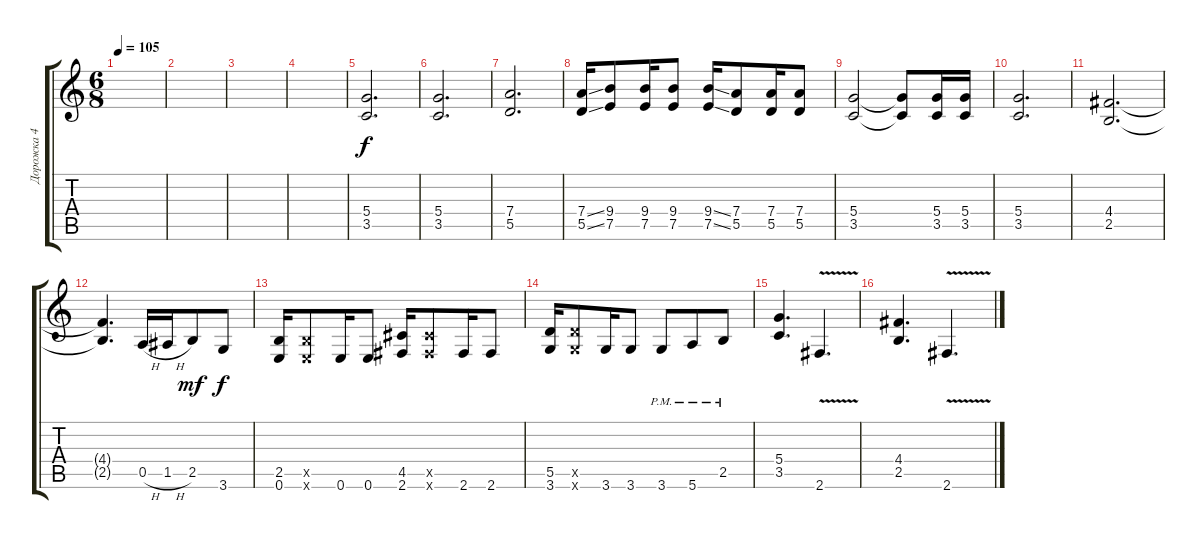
\track ("Дорожка 4" "Дорожка 4") {instrument overdrivenguitar}
\staff {score tabs}
\tuning (E4 B3 G3 D3 A2 E2) {hide}
\ts (6 8)
\tempo 105
\clef g2
\ks c
|
|
|
|
(5.4 3.5).2{d volume 13 instrument overdrivenguitar} |
(5.4 3.5).2{d} |
(7.4 5.5).2{d} |
(7.4{ss} 5.5{ss}).16 (9.4 7.5).8 (9.4 7.5).16 (9.4 7.5).8 (9.4{ss} 7.5{ss}).16 (7.4 5.5).8 (7.4 5.5).16 (7.4 5.5).8 |
(5.4 3.5).2 (5.4{t} 3.5{t}).8 (5.4 3.5).16 (5.4 3.5).16 |
(5.4 3.5).2{d} |
(4.4 2.5).2{d} |
(4.4{t} 2.5{t}).4{d} 0.5{h}.16 1.5{h}.16 2.5.8{dy mf} 3.6.8{dy f} |
(2.5 0.6).16 (2.5{x} 0.6{x}).8 0.6.16 0.6.8 (4.5 2.6).16 (4.5{x} 2.6{x}).8 2.6.16 2.6.8 |
(5.5 3.6).16 (5.5{x} 3.6{x}).8 3.6.16 3.6.8 3.6{pm}.8 5.6{pm}.8 2.5{pm}.8 |
(5.4 3.5).4{d} 2.6{v}.4{d} |
(4.4 2.5).4{d} 2.6{v}.4{d}
